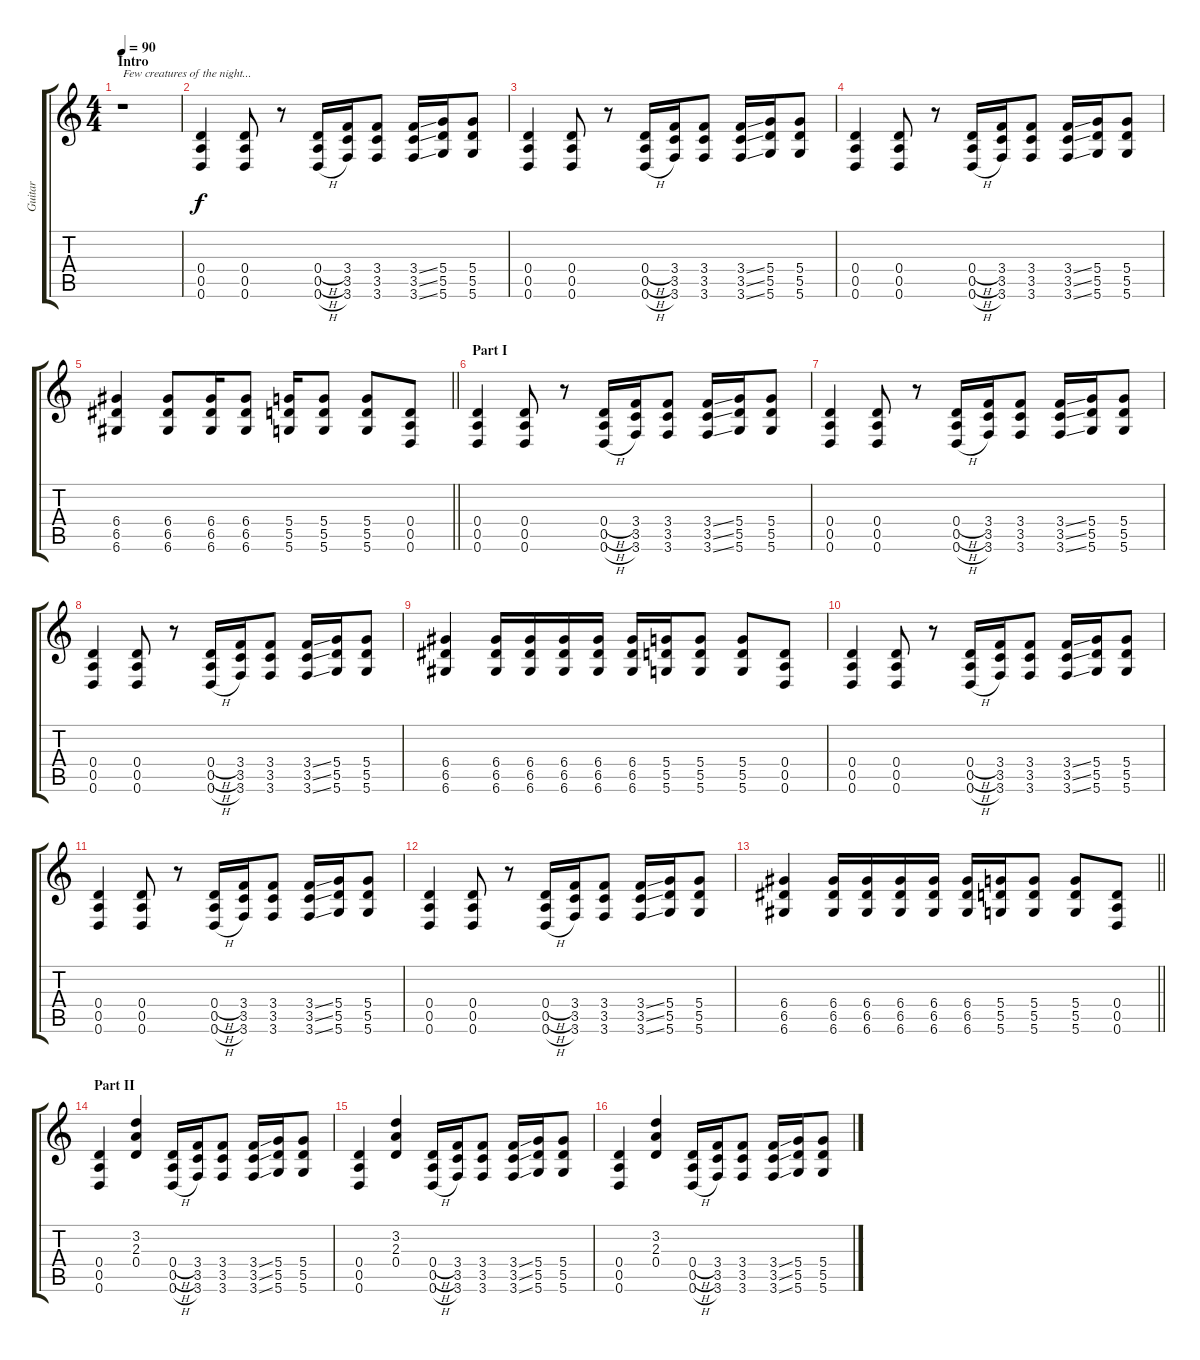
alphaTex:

\track ("Guitar" "Guitar") {instrument overdrivenguitar}
\staff {score tabs}
\tuning (E4 B3 G3 D3 A2 D2) {hide}
\ts (4 4)
\section ("" "Intro")
\tempo 90
\clef g2
\ks c
r.1{txt "Few creatures of the night..." dy f instrument overdrivenguitar} |
(0.4 0.5 0.6).4 (0.4 0.5 0.6).8 r.8 (0.4{h} 0.5{h} 0.6{h}).16 (3.4 3.5 3.6).16 (3.4 3.5 3.6).8 (3.4{ss} 3.5{ss} 3.6{ss}).16 (5.4 5.5 5.6).16 (5.4 5.5 5.6).8 |
(0.4 0.5 0.6).4 (0.4 0.5 0.6).8 r.8 (0.4{h} 0.5{h} 0.6{h}).16 (3.4 3.5 3.6).16 (3.4 3.5 3.6).8 (3.4{ss} 3.5{ss} 3.6{ss}).16 (5.4 5.5 5.6).16 (5.4 5.5 5.6).8 |
(0.4 0.5 0.6).4 (0.4 0.5 0.6).8 r.8 (0.4{h} 0.5{h} 0.6{h}).16 (3.4 3.5 3.6).16 (3.4 3.5 3.6).8 (3.4{ss} 3.5{ss} 3.6{ss}).16 (5.4 5.5 5.6).16 (5.4 5.5 5.6).8 |
\barLineRight lightlight
(6.4 6.5 6.6).4 (6.4 6.5 6.6).8 (6.4 6.5 6.6).16 (6.4 6.5 6.6).8 (5.4 5.5 5.6).16 (5.4 5.5 5.6).8 (5.4 5.5 5.6).8 (0.4 0.5 0.6).8 |
\section ("" "Part I")
(0.4 0.5 0.6).4 (0.4 0.5 0.6).8 r.8 (0.4{h} 0.5{h} 0.6{h}).16 (3.4 3.5 3.6).16 (3.4 3.5 3.6).8 (3.4{ss} 3.5{ss} 3.6{ss}).16 (5.4 5.5 5.6).16 (5.4 5.5 5.6).8 |
(0.4 0.5 0.6).4 (0.4 0.5 0.6).8 r.8 (0.4{h} 0.5{h} 0.6{h}).16 (3.4 3.5 3.6).16 (3.4 3.5 3.6).8 (3.4{ss} 3.5{ss} 3.6{ss}).16 (5.4 5.5 5.6).16 (5.4 5.5 5.6).8 |
(0.4 0.5 0.6).4 (0.4 0.5 0.6).8 r.8 (0.4{h} 0.5{h} 0.6{h}).16 (3.4 3.5 3.6).16 (3.4 3.5 3.6).8 (3.4{ss} 3.5{ss} 3.6{ss}).16 (5.4 5.5 5.6).16 (5.4 5.5 5.6).8 |
(6.4 6.5 6.6).4 (6.4 6.5 6.6).16 (6.4 6.5 6.6).16 (6.4 6.5 6.6).16 (6.4 6.5 6.6).16 (6.4 6.5 6.6).16 (5.4 5.5 5.6).16 (5.4 5.5 5.6).8 (5.4 5.5 5.6).8 (0.4 0.5 0.6).8 |
(0.4 0.5 0.6).4 (0.4 0.5 0.6).8 r.8 (0.4{h} 0.5{h} 0.6{h}).16 (3.4 3.5 3.6).16 (3.4 3.5 3.6).8 (3.4{ss} 3.5{ss} 3.6{ss}).16 (5.4 5.5 5.6).16 (5.4 5.5 5.6).8 |
(0.4 0.5 0.6).4 (0.4 0.5 0.6).8 r.8 (0.4{h} 0.5{h} 0.6{h}).16 (3.4 3.5 3.6).16 (3.4 3.5 3.6).8 (3.4{ss} 3.5{ss} 3.6{ss}).16 (5.4 5.5 5.6).16 (5.4 5.5 5.6).8 |
(0.4 0.5 0.6).4 (0.4 0.5 0.6).8 r.8 (0.4{h} 0.5{h} 0.6{h}).16 (3.4 3.5 3.6).16 (3.4 3.5 3.6).8 (3.4{ss} 3.5{ss} 3.6{ss}).16 (5.4 5.5 5.6).16 (5.4 5.5 5.6).8 |
\barLineRight lightlight
(6.4 6.5 6.6).4 (6.4 6.5 6.6).16 (6.4 6.5 6.6).16 (6.4 6.5 6.6).16 (6.4 6.5 6.6).16 (6.4 6.5 6.6).16 (5.4 5.5 5.6).16 (5.4 5.5 5.6).8 (5.4 5.5 5.6).8 (0.4 0.5 0.6).8 |
\section ("" "Part II")
(0.4 0.5 0.6).4 (3.2 2.3 0.4).4 (0.4{h} 0.5{h} 0.6{h}).16 (3.4 3.5 3.6).16 (3.4 3.5 3.6).8 (3.4{ss} 3.5{ss} 3.6{ss}).16 (5.4 5.5 5.6).16 (5.4 5.5 5.6).8 |
(0.4 0.5 0.6).4 (3.2 2.3 0.4).4 (0.4{h} 0.5{h} 0.6{h}).16 (3.4 3.5 3.6).16 (3.4 3.5 3.6).8 (3.4{ss} 3.5{ss} 3.6{ss}).16 (5.4 5.5 5.6).16 (5.4 5.5 5.6).8 |
(0.4 0.5 0.6).4 (3.2 2.3 0.4).4 (0.4{h} 0.5{h} 0.6{h}).16 (3.4 3.5 3.6).16 (3.4 3.5 3.6).8 (3.4{ss} 3.5{ss} 3.6{ss}).16 (5.4 5.5 5.6).16 (5.4 5.5 5.6).8
